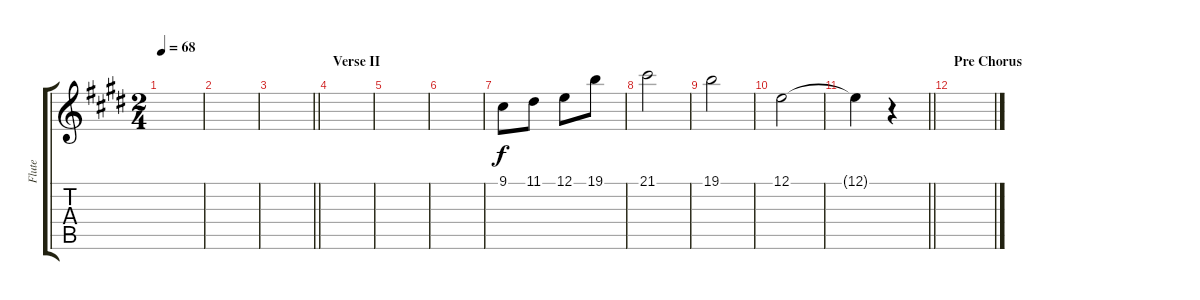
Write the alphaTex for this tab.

\track ("Flute" "Flute") {instrument flute}
\staff {score tabs}
\tuning (E4 B3 G3 D3 A2 E2) {hide}
\ts (2 4)
\tempo 68
\clef g2
\ks e
|
|
\barLineRight lightlight
|
\section ("" "Verse II")
|
|
|
9.1.8 11.1.8 12.1.8 19.1.8 |
21.1.2 |
19.1.2 |
12.1.2 |
\barLineRight lightlight
12.1{t}.4 r.4 |
\section ("" "Pre Chorus")
